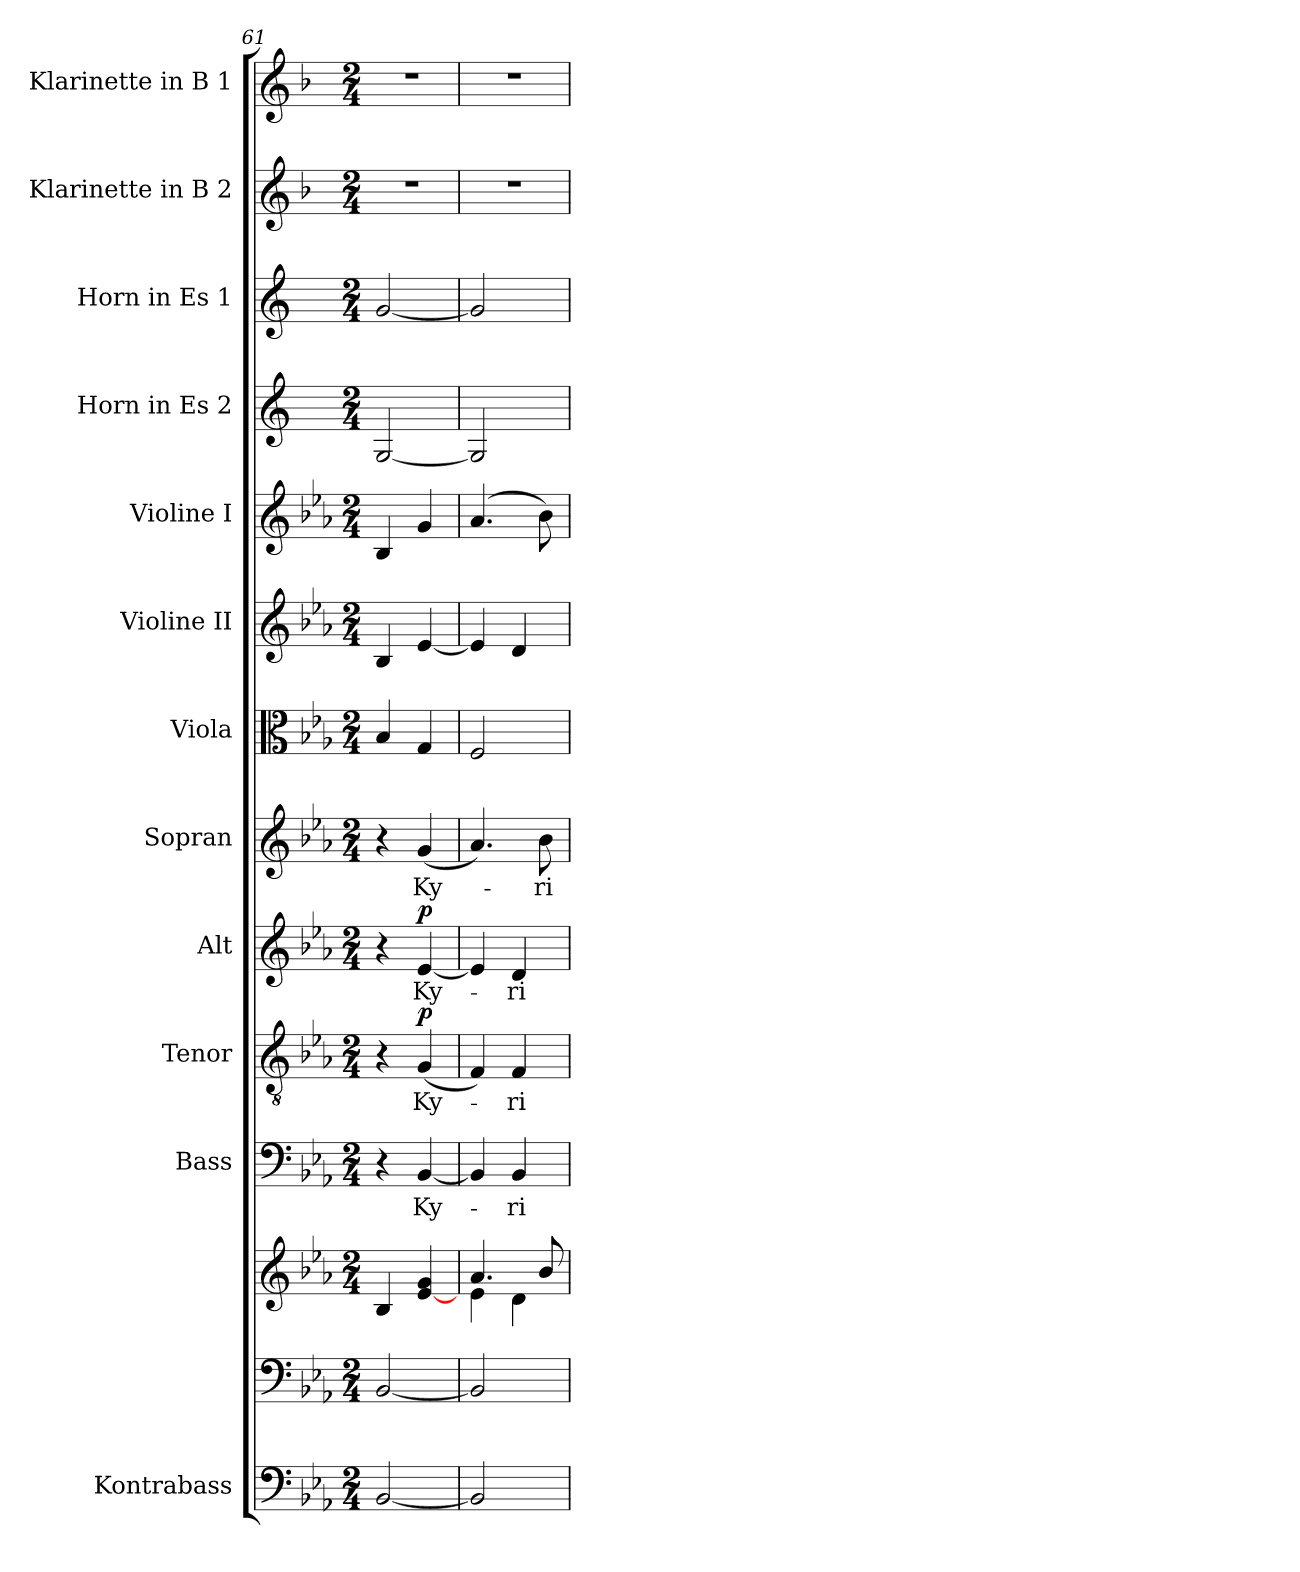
**kern	**kern	**kern	**kern	**text	**kern	**text	**dynam	**kern	**text	**dynam	**kern	**text	**kern	**kern	**kern	**kern	**kern	**kern	**kern
*part13	*part12	*part12	*part11	*part11	*part10	*part10	*part10	*part9	*part9	*part9	*part8	*part8	*part7	*part6	*part5	*part4	*part3	*part2	*part1
*staff14	*staff13	*staff12	*staff11	*staff11	*staff10	*staff10	*staff10	*staff9	*staff9	*staff9	*staff8	*staff8	*staff7	*staff6	*staff5	*staff4	*staff3	*staff2	*staff1
*I"Kontrabass	*	*	*I"Bass	*	*I"Tenor	*	*	*I"Alt	*	*	*I"Sopran	*	*I"Viola	*I"Violine II	*I"Violine I	*I"Horn in Es 2	*I"Horn in Es 1	*I"Klarinette in B 2	*I"Klarinette in B 1
*I'Kb.	*	*	*I'B	*	*I'T	*	*	*I'A	*	*	*I'S	*	*I'Vla.	*I'Vl. II	*I'Vl. I	*I'Hrn. 2	*I'Hrn. 1	*	*
*clefF4	*clefF4	*clefG2	*clefF4	*	*clefGv2	*	*	*clefG2	*	*	*clefG2	*	*clefC3	*clefG2	*clefG2	*clefG2	*clefG2	*clefG2	*clefG2
*ITrd7c12	*	*	*	*	*	*	*	*	*	*	*	*	*	*	*	*ITrd5c9	*ITrd5c9	*ITrd1c2	*ITrd1c2
*k[b-e-a-]	*k[b-e-a-]	*k[b-e-a-]	*k[b-e-a-]	*	*k[b-e-a-]	*	*	*k[b-e-a-]	*	*	*k[b-e-a-]	*	*k[b-e-a-]	*k[b-e-a-]	*k[b-e-a-]	*k[b-e-a-]	*k[b-e-a-]	*k[b-e-a-]	*k[b-e-a-]
*E-:	*E-:	*E-:	*E-:	*	*E-:	*	*	*E-:	*	*	*E-:	*	*E-:	*E-:	*E-:	*E-:	*E-:	*E-:	*E-:
*M2/4	*M2/4	*M2/4	*M2/4	*	*M2/4	*	*	*M2/4	*	*	*M2/4	*	*M2/4	*M2/4	*M2/4	*M2/4	*M2/4	*M2/4	*M2/4
=61	=61	=61	=61	=61	=61	=61	=61	=61	=61	=61	=61	=61	=61	=61	=61	=61	=61	=61	=61
[2BBB-/	[2BB-/	4B-/	4r	.	4r	.	.	4r	.	.	4r	.	4B-/	4B-/	4B-/	[2BB-/	[2B-/	2r	2r
!	!	!	!	!LO:LY:b	!	!LO:LY:b	!LO:DY:a	!	!LO:LY:b	!LO:DY:a	!	!LO:LY:b	!	!	!	!	!	!	!
.	.	[4e-/ 4g/	[4BB-/	Ky-	(<4G/	Ky-	p	[4e-/	Ky-	p	(<4g/	Ky-	4G/	[4e-/	4g/	.	.	.	.
!!LO:PB:g=z
=62	=62	=62	=62	=62	=62	=62	=62	=62	=62	=62	=62	=62	=62	=62	=62	=62	=62	=62	=62
*	*	*^	*	*	*	*	*	*	*	*	*	*	*	*	*	*	*	*	*
2BBB-/]	2BB-/]	4.a-/	4e-\	4BB-/]	.	4F/)	.	.	4e-/]	.	.	4.a-/)	.	2F/	4e-/]	(4.a-/	2BB-/]	2B-/]	2r	2r
!	!	!	!	!	!LO:LY:b	!	!LO:LY:b	!	!	!LO:LY:b	!	!	!	!	!	!	!	!	!	!
.	.	.	4d\	4BB-/	-ri-	4F/	-ri-	.	4d/	-ri-	.	.	.	.	4d/	.	.	.	.	.
!	!	!	!	!	!	!	!	!	!	!	!	!	!LO:LY:b	!	!	!	!	!	!	!
.	.	8b-/	.	.	.	.	.	.	.	.	.	8b-\	-ri-	.	.	8b-\)	.	.	.	.
*	*	*v	*v	*	*	*	*	*	*	*	*	*	*	*	*	*	*	*	*	*
=	=	=	=	=	=	=	=	=	=	=	=	=	=	=	=	=	=	=	=
*-	*-	*-	*-	*-	*-	*-	*-	*-	*-	*-	*-	*-	*-	*-	*-	*-	*-	*-	*-
